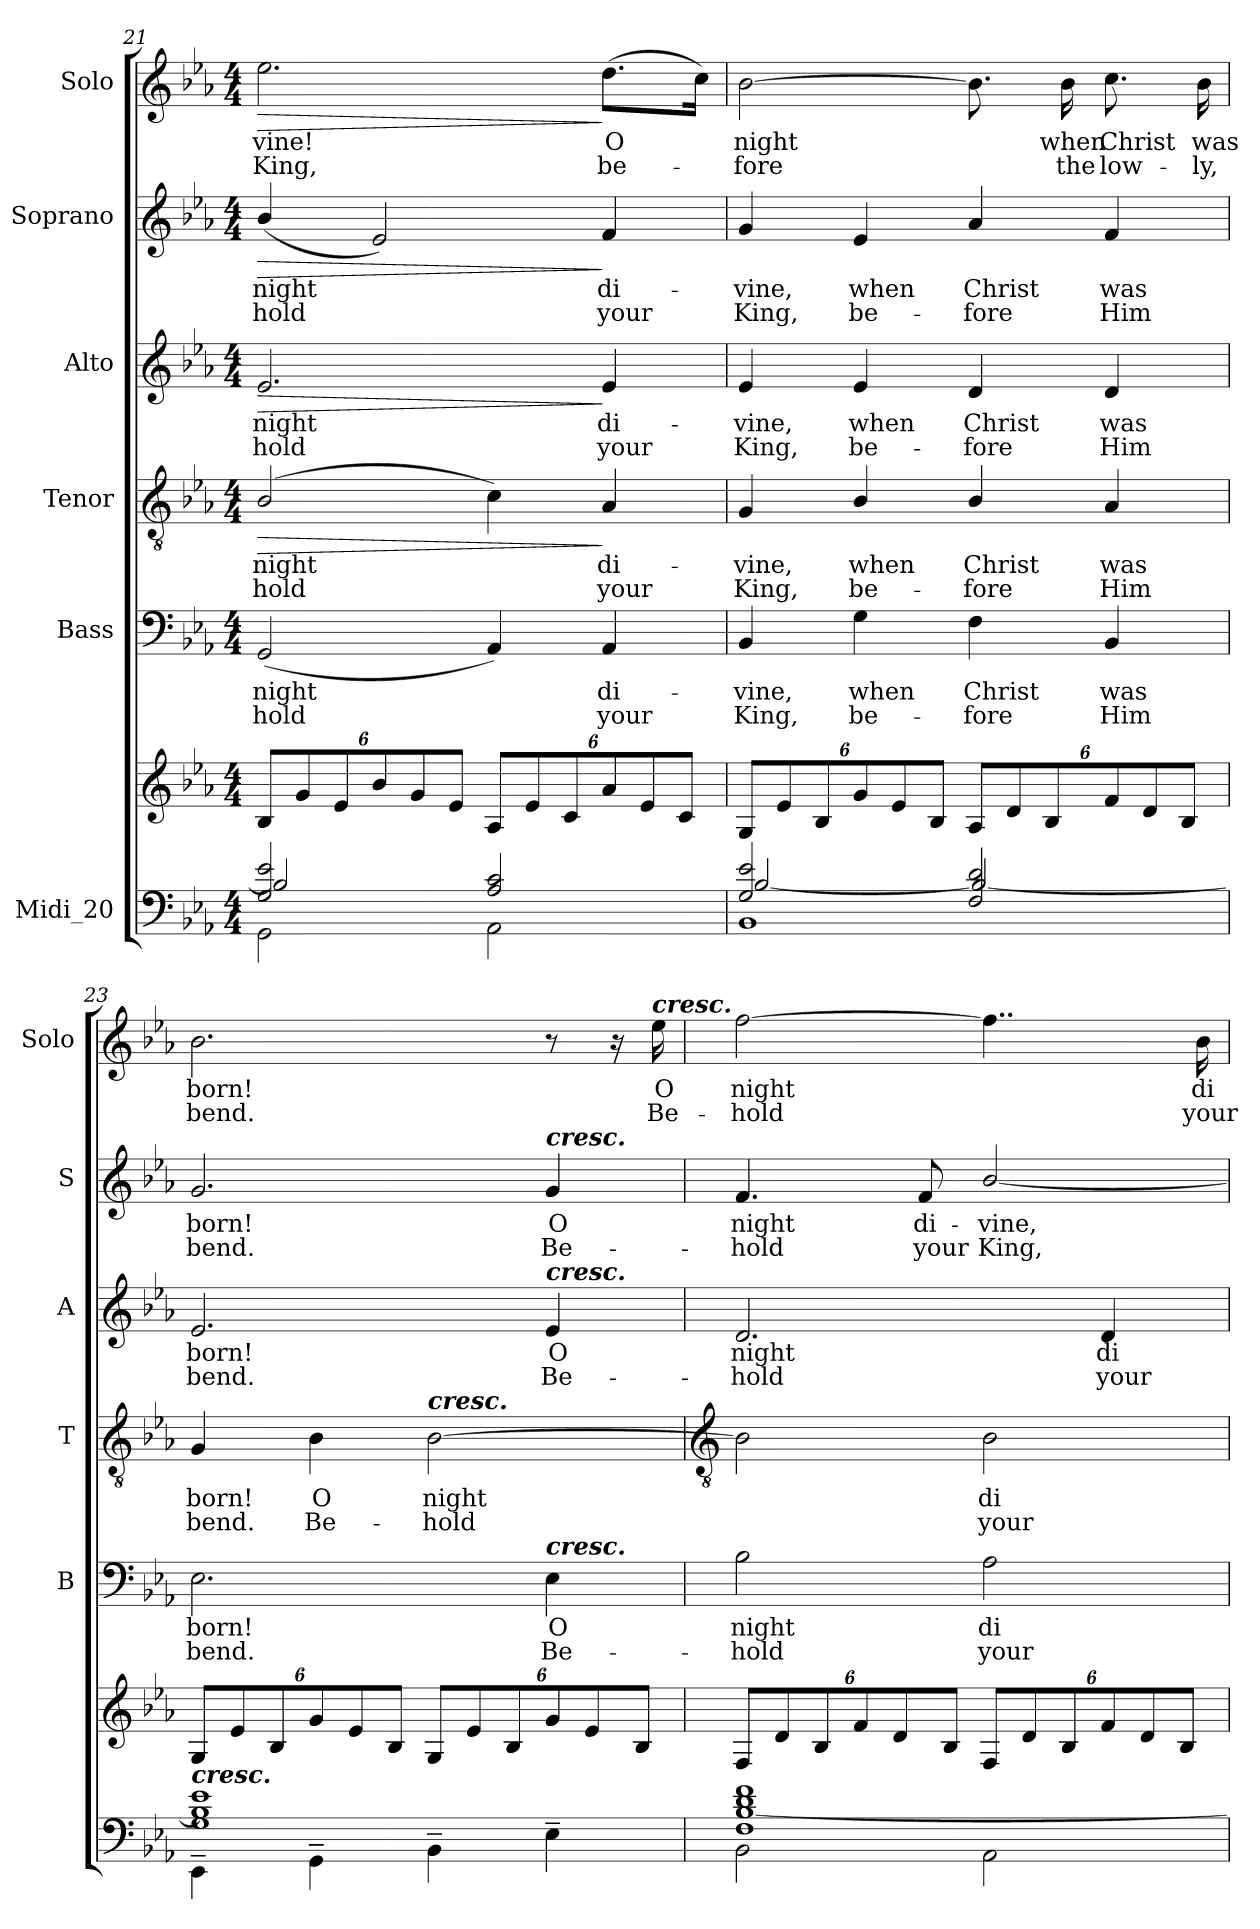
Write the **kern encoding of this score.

**kern	**kern	**kern	**text	**text	**kern	**text	**text	**dynam	**kern	**text	**text	**dynam	**kern	**text	**text	**dynam	**kern	**text	**text	**dynam
*part6	*part6	*part5	*part5	*part5	*part4	*part4	*part4	*part4	*part3	*part3	*part3	*part3	*part2	*part2	*part2	*part2	*part1	*part1	*part1	*part1
*staff7	*staff6	*staff5	*staff5	*staff5	*staff4	*staff4	*staff4	*staff4	*staff3	*staff3	*staff3	*staff3	*staff2	*staff2	*staff2	*staff2	*staff1	*staff1	*staff1	*staff1
*I"Midi_20	*	*I"Bass	*	*	*I"Tenor	*	*	*	*I"Alto	*	*	*	*I"Soprano	*	*	*	*I"Solo	*	*	*
*	*	*I'B	*	*	*I'T	*	*	*	*I'A	*	*	*	*I'S	*	*	*	*I'Solo	*	*	*
*clefF4	*clefG2	*clefF4	*	*	*clefGv2	*	*	*	*clefG2	*	*	*	*clefG2	*	*	*	*clefG2	*	*	*
*k[b-e-a-]	*k[b-e-a-]	*k[b-e-a-]	*	*	*k[b-e-a-]	*	*	*	*k[b-e-a-]	*	*	*	*k[b-e-a-]	*	*	*	*k[b-e-a-]	*	*	*
*E-:	*E-:	*E-:	*	*	*E-:	*	*	*	*E-:	*	*	*	*E-:	*	*	*	*E-:	*	*	*
*M4/4	*M4/4	*M4/4	*	*	*M4/4	*	*	*	*M4/4	*	*	*	*M4/4	*	*	*	*M4/4	*	*	*
=21	=21	=21	=21	=21	=21	=21	=21	=21	=21	=21	=21	=21	=21	=21	=21	=21	=21	=21	=21	=21
*^	*	*	*	*	*	*	*	*	*	*	*	*	*	*	*	*	*	*	*	*
*	*^	*	*	*	*	*	*	*	*	*	*	*	*	*	*	*	*	*	*	*	*
!	!	!	!	!	!LO:LY:b	!LO:LY:b	!	!LO:LY:b	!LO:LY:b	!LO:HP:b	!	!LO:LY:b	!LO:LY:b	!LO:HP:b	!	!LO:LY:b	!LO:LY:b	!LO:HP:b	!	!LO:LY:b	!LO:LY:b	!LO:HP:b
2G/ 2e-/	2B-/]	2GG\	12B-L	(<2GG/	-night	hold	(<2B-/	-night	hold	>	2.e-/	-night	hold	>	(<4b-/	-night	hold	>	2.ee-	vine!	King,	>
.	.	.	12g	.	.	.	.	.	.	.	.	.	.	.	.	.	.	.	.	.	.	.
.	.	.	12e-	.	.	.	.	.	.	.	.	.	.	.	.	.	.	.	.	.	.	.
.	.	.	12b-	.	.	.	.	.	.	.	.	.	.	.	2e-)	.	.	.	.	.	.	.
.	.	.	12g	.	.	.	.	.	.	.	.	.	.	.	.	.	.	.	.	.	.	.
.	.	.	12e-J	.	.	.	.	.	.	.	.	.	.	.	.	.	.	.	.	.	.	.
2A-/ 2c/	2ryy	2AA-\	12A-L	4AA-)	.	.	4c)	.	.	.	.	.	.	.	.	.	.	.	.	.	.	.
.	.	.	12e-	.	.	.	.	.	.	.	.	.	.	.	.	.	.	.	.	.	.	.
.	.	.	12c	.	.	.	.	.	.	.	.	.	.	.	.	.	.	.	.	.	.	.
!	!	!	!	!	!LO:LY:b	!LO:LY:b	!	!LO:LY:b	!LO:LY:b	!	!	!LO:LY:b	!LO:LY:b	!	!	!LO:LY:b	!LO:LY:b	!	!	!LO:LY:b	!LO:LY:b	!
.	.	.	12a-	4AA-	di-	-your	4A-	di-	-your	]	4e-	di-	-your	]	4f	di-	-your	]	(>8.ddL	O	be-	]
.	.	.	12e-	.	.	.	.	.	.	.	.	.	.	.	.	.	.	.	.	.	.	.
.	.	.	12cJ	.	.	.	.	.	.	.	.	.	.	.	.	.	.	.	.	.	.	.
.	.	.	.	.	.	.	.	.	.	.	.	.	.	.	.	.	.	.	16ccJ)	.	.	.
=22	=22	=22	=22	=22	=22	=22	=22	=22	=22	=22	=22	=22	=22	=22	=22	=22	=22	=22	=22	=22	=22	=22
!	!	!	!	!	!LO:LY:b	!LO:LY:b	!	!LO:LY:b	!LO:LY:b	!	!	!LO:LY:b	!LO:LY:b	!	!	!LO:LY:b	!LO:LY:b	!	!	!LO:LY:b	!LO:LY:b	!
2G/ 2e-/	[2B-/	1BB-\	12GL	4BB-	vine,	King,	4G	vine,	King,	.	4e-	vine,	King,	.	4g	vine,	King,	.	[2b-	night	fore	.
.	.	.	12e-	.	.	.	.	.	.	.	.	.	.	.	.	.	.	.	.	.	.	.
.	.	.	12B-	.	.	.	.	.	.	.	.	.	.	.	.	.	.	.	.	.	.	.
!	!	!	!	!	!LO:LY:b	!LO:LY:b	!	!LO:LY:b	!LO:LY:b	!	!	!LO:LY:b	!LO:LY:b	!	!	!LO:LY:b	!LO:LY:b	!	!	!	!	!
.	.	.	12g	4G	when	be-	4B-/	when	be-	.	4e-	when	be-	.	4e-	when	be-	.	.	.	.	.
.	.	.	12e-	.	.	.	.	.	.	.	.	.	.	.	.	.	.	.	.	.	.	.
.	.	.	12B-J	.	.	.	.	.	.	.	.	.	.	.	.	.	.	.	.	.	.	.
!	!	!	!	!	!LO:LY:b	!LO:LY:b	!	!LO:LY:b	!LO:LY:b	!	!	!LO:LY:b	!LO:LY:b	!	!	!LO:LY:b	!LO:LY:b	!	!	!	!	!
2F/ 2d/	2B-/_	.	12A-L	4F	-Christ	fore	4B-/	-Christ	fore	.	4d	-Christ	fore	.	4a-	-Christ	fore	.	8.b-]	.	.	.
.	.	.	12d	.	.	.	.	.	.	.	.	.	.	.	.	.	.	.	.	.	.	.
.	.	.	12B-	.	.	.	.	.	.	.	.	.	.	.	.	.	.	.	.	.	.	.
!	!	!	!	!	!	!	!	!	!	!	!	!	!	!	!	!	!	!	!	!LO:LY:b	!LO:LY:b	!
.	.	.	.	.	.	.	.	.	.	.	.	.	.	.	.	.	.	.	16b-	when	the	.
!	!	!	!	!	!LO:LY:b	!LO:LY:b	!	!LO:LY:b	!LO:LY:b	!	!	!LO:LY:b	!LO:LY:b	!	!	!LO:LY:b	!LO:LY:b	!	!	!LO:LY:b	!LO:LY:b	!
.	.	.	12f	4BB-	was	Him	4A-	was	Him	.	4d	was	Him	.	4f	was	Him	.	8.cc	Christ	low-	.
.	.	.	12d	.	.	.	.	.	.	.	.	.	.	.	.	.	.	.	.	.	.	.
.	.	.	12B-J	.	.	.	.	.	.	.	.	.	.	.	.	.	.	.	.	.	.	.
!	!	!	!	!	!	!	!	!	!	!	!	!	!	!	!	!	!	!	!	!LO:LY:b	!LO:LY:b	!
.	.	.	.	.	.	.	.	.	.	.	.	.	.	.	.	.	.	.	16b-	-was	ly,	.
=23	=23	=23	=23	=23	=23	=23	=23	=23	=23	=23	=23	=23	=23	=23	=23	=23	=23	=23	=23	=23	=23	=23
!LO:TX:a:Bi:t=cresc.	!	!	!	!	!	!	!	!	!	!	!	!	!	!	!	!	!	!	!	!	!	!
!	!	!	!	!	!LO:LY:b	!LO:LY:b	!	!LO:LY:b	!LO:LY:b	!	!	!LO:LY:b	!LO:LY:b	!	!	!LO:LY:b	!LO:LY:b	!	!	!LO:LY:b	!LO:LY:b	!
1G/ 1e-/	1B-\]	4EE-~\	12GL	2.E-	born!	bend.	4G	born!	bend.	.	2.e-	born!	bend.	.	2.g	born!	bend.	.	2.b-	born!	bend.	.
.	.	.	12e-	.	.	.	.	.	.	.	.	.	.	.	.	.	.	.	.	.	.	.
.	.	.	12B-	.	.	.	.	.	.	.	.	.	.	.	.	.	.	.	.	.	.	.
!	!	!	!	!	!	!	!	!LO:LY:b	!LO:LY:b	!	!	!	!	!	!	!	!	!	!	!	!	!
.	.	4GG~\	12g	.	.	.	4B-	O	Be-	.	.	.	.	.	.	.	.	.	.	.	.	.
.	.	.	12e-	.	.	.	.	.	.	.	.	.	.	.	.	.	.	.	.	.	.	.
.	.	.	12B-J	.	.	.	.	.	.	.	.	.	.	.	.	.	.	.	.	.	.	.
!	!	!	!	!	!	!	!LO:TX:a:Bi:t=cresc.	!	!	!	!	!	!	!	!	!	!	!	!	!	!	!
!	!	!	!	!	!	!	!	!LO:LY:b	!LO:LY:b	!	!	!	!	!	!	!	!	!	!	!	!	!
.	.	4BB-~\	12GL	.	.	.	[2B-	-night	hold	.	.	.	.	.	.	.	.	.	.	.	.	.
.	.	.	12e-	.	.	.	.	.	.	.	.	.	.	.	.	.	.	.	.	.	.	.
.	.	.	12B-	.	.	.	.	.	.	.	.	.	.	.	.	.	.	.	.	.	.	.
!	!	!	!	!	!	!	!	!	!	!	!	!	!	!	!LO:TX:a:Bi:t=cresc.	!	!	!	!	!	!	!
!	!	!	!	!	!	!	!	!	!	!	!LO:TX:a:Bi:t=cresc.	!	!	!	!	!	!	!	!	!	!	!
!	!	!	!	!LO:TX:a:Bi:t=cresc.	!	!	!	!	!	!	!	!	!	!	!	!	!	!	!	!	!	!
!	!	!	!	!	!LO:LY:b	!LO:LY:b	!	!	!	!	!	!LO:LY:b	!LO:LY:b	!	!	!LO:LY:b	!LO:LY:b	!	!	!	!	!
.	.	4E-~\	12g	4E-	O	Be-	.	.	.	.	4e-	O	Be-	.	4g	O	Be-	.	8r	.	.	.
.	.	.	12e-	.	.	.	.	.	.	.	.	.	.	.	.	.	.	.	.	.	.	.
.	.	.	.	.	.	.	.	.	.	.	.	.	.	.	.	.	.	.	16r	.	.	.
.	.	.	12B-J	.	.	.	.	.	.	.	.	.	.	.	.	.	.	.	.	.	.	.
!	!	!	!	!	!	!	!	!	!	!	!	!	!	!	!	!	!	!	!LO:TX:a:Bi:t=cresc.	!	!	!
!	!	!	!	!	!	!	!	!	!	!	!	!	!	!	!	!	!	!	!	!LO:LY:b	!LO:LY:b	!
.	.	.	.	.	.	.	.	.	.	.	.	.	.	.	.	.	.	.	16ee-	O	Be-	.
!!LO:LB:g=z
=24	=24	=24	=24	=24	=24	=24	=24	=24	=24	=24	=24	=24	=24	=24	=24	=24	=24	=24	=24	=24	=24	=24
*	*	*	*	*	*	*	*clefGv2	*	*	*	*	*	*	*	*	*	*	*	*	*	*	*
!	!	!	!	!	!LO:LY:b	!LO:LY:b	!	!	!	!	!	!LO:LY:b	!LO:LY:b	!	!	!LO:LY:b	!LO:LY:b	!	!	!LO:LY:b	!LO:LY:b	!
1F/ 1d/ 1f/	[1B-\	2BB-\	12FL	2B-	-night	hold	2B-]	.	.	.	2.d	-night	hold	.	4.f	-night	hold	.	[2ff	-night	hold	.
.	.	.	12d	.	.	.	.	.	.	.	.	.	.	.	.	.	.	.	.	.	.	.
.	.	.	12B-	.	.	.	.	.	.	.	.	.	.	.	.	.	.	.	.	.	.	.
.	.	.	12f	.	.	.	.	.	.	.	.	.	.	.	.	.	.	.	.	.	.	.
.	.	.	12d	.	.	.	.	.	.	.	.	.	.	.	.	.	.	.	.	.	.	.
!	!	!	!	!	!	!	!	!	!	!	!	!	!	!	!	!LO:LY:b	!LO:LY:b	!	!	!	!	!
.	.	.	.	.	.	.	.	.	.	.	.	.	.	.	8f	di-	-your	.	.	.	.	.
.	.	.	12B-J	.	.	.	.	.	.	.	.	.	.	.	.	.	.	.	.	.	.	.
!	!	!	!	!	!LO:LY:b	!LO:LY:b	!	!LO:LY:b	!LO:LY:b	!	!	!	!	!	!	!LO:LY:b	!LO:LY:b	!	!	!	!	!
.	.	2AA-\	12FL	2A-	di-	-your	2B-	di-	-your	.	.	.	.	.	[2b-/	vine,	King,	.	4..ff]	.	.	.
.	.	.	12d	.	.	.	.	.	.	.	.	.	.	.	.	.	.	.	.	.	.	.
.	.	.	12B-	.	.	.	.	.	.	.	.	.	.	.	.	.	.	.	.	.	.	.
!	!	!	!	!	!	!	!	!	!	!	!	!LO:LY:b	!LO:LY:b	!	!	!	!	!	!	!	!	!
.	.	.	12f	.	.	.	.	.	.	.	4d	di-	-your	.	.	.	.	.	.	.	.	.
.	.	.	12d	.	.	.	.	.	.	.	.	.	.	.	.	.	.	.	.	.	.	.
.	.	.	12B-J	.	.	.	.	.	.	.	.	.	.	.	.	.	.	.	.	.	.	.
!	!	!	!	!	!	!	!	!	!	!	!	!	!	!	!	!	!	!	!	!LO:LY:b	!LO:LY:b	!
.	.	.	.	.	.	.	.	.	.	.	.	.	.	.	.	.	.	.	16b-	di-	-your	.
*v	*v	*v	*	*	*	*	*	*	*	*	*	*	*	*	*	*	*	*	*	*	*	*
=	=	=	=	=	=	=	=	=	=	=	=	=	=	=	=	=	=	=	=	=
*-	*-	*-	*-	*-	*-	*-	*-	*-	*-	*-	*-	*-	*-	*-	*-	*-	*-	*-	*-	*-
